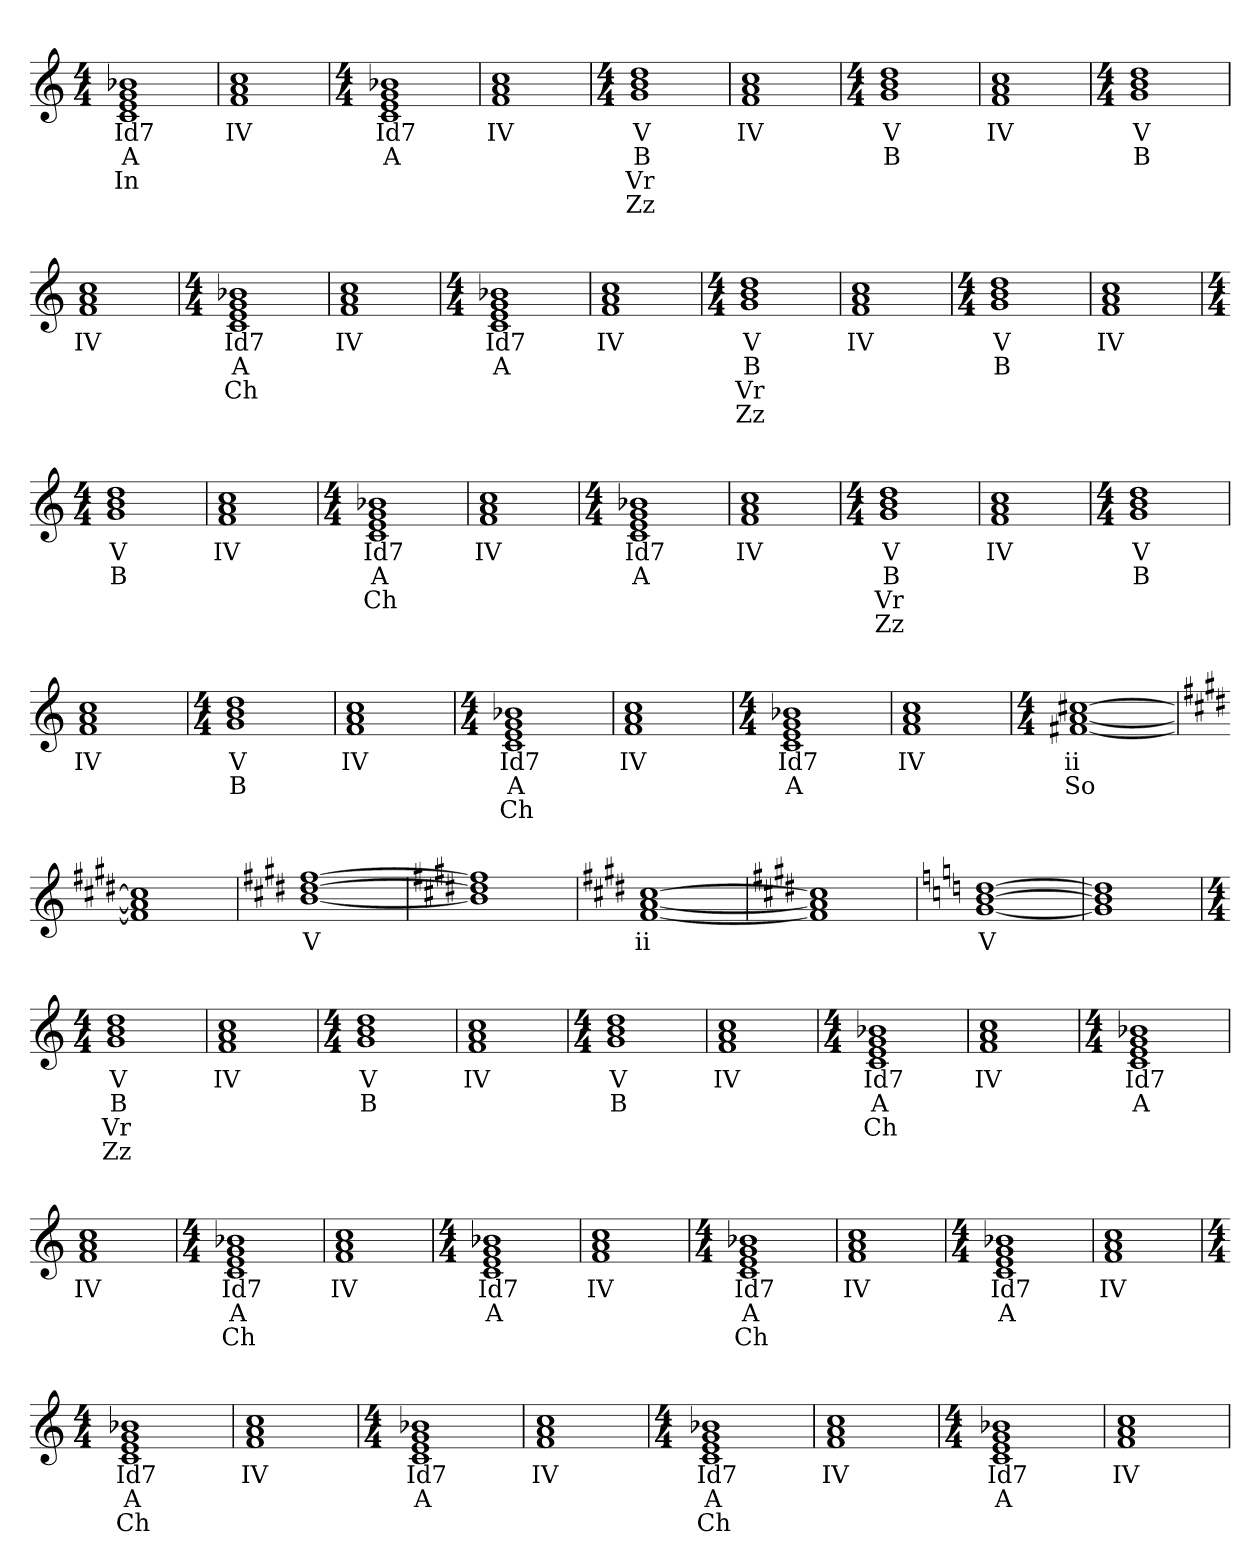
**kern	**text	**text	**text	**text
*part1	*part1	*part1	*part1	*part1
*staff1	*staff1	*staff1	*staff1	*staff1
*k[]	*	*	*	*
*C:	*	*	*	*
*M4/4	*	*	*	*
=	=	=	=	=
1c 1e 1g 1b-X	Id7	A	In	.
=	=	=	=	=
*k[]	*	*	*	*
*C:	*	*	*	*
1f 1a 1cc	IV	.	.	.
=	=	=	=	=
*k[]	*	*	*	*
*C:	*	*	*	*
*M4/4	*	*	*	*
1c 1e 1g 1b-X	Id7	A	.	.
=	=	=	=	=
*k[]	*	*	*	*
*C:	*	*	*	*
1f 1a 1cc	IV	.	.	.
=	=	=	=	=
*k[]	*	*	*	*
*C:	*	*	*	*
*M4/4	*	*	*	*
1g 1b 1dd	V	B	Vr	Zz
=	=	=	=	=
*k[]	*	*	*	*
*C:	*	*	*	*
1f 1a 1cc	IV	.	.	.
=	=	=	=	=
*k[]	*	*	*	*
*C:	*	*	*	*
*M4/4	*	*	*	*
1g 1b 1dd	V	B	.	.
=	=	=	=	=
*k[]	*	*	*	*
*C:	*	*	*	*
1f 1a 1cc	IV	.	.	.
=	=	=	=	=
*k[]	*	*	*	*
*C:	*	*	*	*
*M4/4	*	*	*	*
1g 1b 1dd	V	B	.	.
=	=	=	=	=
*k[]	*	*	*	*
*C:	*	*	*	*
1f 1a 1cc	IV	.	.	.
=	=	=	=	=
*k[]	*	*	*	*
*C:	*	*	*	*
*M4/4	*	*	*	*
1c 1e 1g 1b-X	Id7	A	Ch	.
=	=	=	=	=
*k[]	*	*	*	*
*C:	*	*	*	*
1f 1a 1cc	IV	.	.	.
=	=	=	=	=
*k[]	*	*	*	*
*C:	*	*	*	*
*M4/4	*	*	*	*
1c 1e 1g 1b-X	Id7	A	.	.
=	=	=	=	=
*k[]	*	*	*	*
*C:	*	*	*	*
1f 1a 1cc	IV	.	.	.
=	=	=	=	=
*k[]	*	*	*	*
*C:	*	*	*	*
*M4/4	*	*	*	*
1g 1b 1dd	V	B	Vr	Zz
=	=	=	=	=
*k[]	*	*	*	*
*C:	*	*	*	*
1f 1a 1cc	IV	.	.	.
=	=	=	=	=
*k[]	*	*	*	*
*C:	*	*	*	*
*M4/4	*	*	*	*
1g 1b 1dd	V	B	.	.
=	=	=	=	=
*k[]	*	*	*	*
*C:	*	*	*	*
1f 1a 1cc	IV	.	.	.
=	=	=	=	=
*k[]	*	*	*	*
*C:	*	*	*	*
*M4/4	*	*	*	*
1g 1b 1dd	V	B	.	.
=	=	=	=	=
*k[]	*	*	*	*
*C:	*	*	*	*
1f 1a 1cc	IV	.	.	.
=	=	=	=	=
*k[]	*	*	*	*
*C:	*	*	*	*
*M4/4	*	*	*	*
1c 1e 1g 1b-X	Id7	A	Ch	.
=	=	=	=	=
*k[]	*	*	*	*
*C:	*	*	*	*
1f 1a 1cc	IV	.	.	.
=	=	=	=	=
*k[]	*	*	*	*
*C:	*	*	*	*
*M4/4	*	*	*	*
1c 1e 1g 1b-X	Id7	A	.	.
=	=	=	=	=
*k[]	*	*	*	*
*C:	*	*	*	*
1f 1a 1cc	IV	.	.	.
=	=	=	=	=
*k[]	*	*	*	*
*C:	*	*	*	*
*M4/4	*	*	*	*
1g 1b 1dd	V	B	Vr	Zz
=	=	=	=	=
*k[]	*	*	*	*
*C:	*	*	*	*
1f 1a 1cc	IV	.	.	.
=	=	=	=	=
*k[]	*	*	*	*
*C:	*	*	*	*
*M4/4	*	*	*	*
1g 1b 1dd	V	B	.	.
=	=	=	=	=
*k[]	*	*	*	*
*C:	*	*	*	*
1f 1a 1cc	IV	.	.	.
=	=	=	=	=
*k[]	*	*	*	*
*C:	*	*	*	*
*M4/4	*	*	*	*
1g 1b 1dd	V	B	.	.
=	=	=	=	=
*k[]	*	*	*	*
*C:	*	*	*	*
1f 1a 1cc	IV	.	.	.
=	=	=	=	=
*k[]	*	*	*	*
*C:	*	*	*	*
*M4/4	*	*	*	*
1c 1e 1g 1b-X	Id7	A	Ch	.
=	=	=	=	=
*k[]	*	*	*	*
*C:	*	*	*	*
1f 1a 1cc	IV	.	.	.
=	=	=	=	=
*k[]	*	*	*	*
*C:	*	*	*	*
*M4/4	*	*	*	*
1c 1e 1g 1b-X	Id7	A	.	.
=	=	=	=	=
*k[]	*	*	*	*
*C:	*	*	*	*
1f 1a 1cc	IV	.	.	.
=	=	=	=	=
*k[]	*	*	*	*
*C:	*	*	*	*
*M4/4	*	*	*	*
[1f#X [1a [1cc#X	ii	So	.	.
=	=	=	=	=
*k[f#c#g#d#]	*	*	*	*
*E:	*	*	*	*
1f#] 1a] 1cc#]	.	.	.	.
=	=	=	=	=
*k[f#c#g#d#]	*	*	*	*
*E:	*	*	*	*
[1b [1dd# [1ff#	V	.	.	.
=	=	=	=	=
*k[f#c#g#d#]	*	*	*	*
*E:	*	*	*	*
1b] 1dd#] 1ff#]	.	.	.	.
=	=	=	=	=
*k[f#c#g#d#]	*	*	*	*
*E:	*	*	*	*
[1f# [1a [1cc#	ii	.	.	.
=	=	=	=	=
*k[f#c#g#d#]	*	*	*	*
*E:	*	*	*	*
1f#] 1a] 1cc#]	.	.	.	.
=	=	=	=	=
*k[]	*	*	*	*
*C:	*	*	*	*
[1g [1b [1dd	V	.	.	.
=	=	=	=	=
*k[]	*	*	*	*
*C:	*	*	*	*
1g] 1b] 1dd]	.	.	.	.
=	=	=	=	=
*k[]	*	*	*	*
*C:	*	*	*	*
*M4/4	*	*	*	*
1g 1b 1dd	V	B	Vr	Zz
=	=	=	=	=
*k[]	*	*	*	*
*C:	*	*	*	*
1f 1a 1cc	IV	.	.	.
=	=	=	=	=
*k[]	*	*	*	*
*C:	*	*	*	*
*M4/4	*	*	*	*
1g 1b 1dd	V	B	.	.
=	=	=	=	=
*k[]	*	*	*	*
*C:	*	*	*	*
1f 1a 1cc	IV	.	.	.
=	=	=	=	=
*k[]	*	*	*	*
*C:	*	*	*	*
*M4/4	*	*	*	*
1g 1b 1dd	V	B	.	.
=	=	=	=	=
*k[]	*	*	*	*
*C:	*	*	*	*
1f 1a 1cc	IV	.	.	.
=	=	=	=	=
*k[]	*	*	*	*
*C:	*	*	*	*
*M4/4	*	*	*	*
1c 1e 1g 1b-X	Id7	A	Ch	.
=	=	=	=	=
*k[]	*	*	*	*
*C:	*	*	*	*
1f 1a 1cc	IV	.	.	.
=	=	=	=	=
*k[]	*	*	*	*
*C:	*	*	*	*
*M4/4	*	*	*	*
1c 1e 1g 1b-X	Id7	A	.	.
=	=	=	=	=
*k[]	*	*	*	*
*C:	*	*	*	*
1f 1a 1cc	IV	.	.	.
=	=	=	=	=
*k[]	*	*	*	*
*C:	*	*	*	*
*M4/4	*	*	*	*
1c 1e 1g 1b-X	Id7	A	Ch	.
=	=	=	=	=
*k[]	*	*	*	*
*C:	*	*	*	*
1f 1a 1cc	IV	.	.	.
=	=	=	=	=
*k[]	*	*	*	*
*C:	*	*	*	*
*M4/4	*	*	*	*
1c 1e 1g 1b-X	Id7	A	.	.
=	=	=	=	=
*k[]	*	*	*	*
*C:	*	*	*	*
1f 1a 1cc	IV	.	.	.
=	=	=	=	=
*k[]	*	*	*	*
*C:	*	*	*	*
*M4/4	*	*	*	*
1c 1e 1g 1b-X	Id7	A	Ch	.
=	=	=	=	=
*k[]	*	*	*	*
*C:	*	*	*	*
1f 1a 1cc	IV	.	.	.
=	=	=	=	=
*k[]	*	*	*	*
*C:	*	*	*	*
*M4/4	*	*	*	*
1c 1e 1g 1b-X	Id7	A	.	.
=	=	=	=	=
*k[]	*	*	*	*
*C:	*	*	*	*
1f 1a 1cc	IV	.	.	.
=	=	=	=	=
*k[]	*	*	*	*
*C:	*	*	*	*
*M4/4	*	*	*	*
1c 1e 1g 1b-X	Id7	A	Ch	.
=	=	=	=	=
*k[]	*	*	*	*
*C:	*	*	*	*
1f 1a 1cc	IV	.	.	.
=	=	=	=	=
*k[]	*	*	*	*
*C:	*	*	*	*
*M4/4	*	*	*	*
1c 1e 1g 1b-X	Id7	A	.	.
=	=	=	=	=
*k[]	*	*	*	*
*C:	*	*	*	*
1f 1a 1cc	IV	.	.	.
=	=	=	=	=
*k[]	*	*	*	*
*C:	*	*	*	*
*M4/4	*	*	*	*
1c 1e 1g 1b-X	Id7	A	Ch	.
=	=	=	=	=
*k[]	*	*	*	*
*C:	*	*	*	*
1f 1a 1cc	IV	.	.	.
=	=	=	=	=
*k[]	*	*	*	*
*C:	*	*	*	*
*M4/4	*	*	*	*
1c 1e 1g 1b-X	Id7	A	.	.
=	=	=	=	=
*k[]	*	*	*	*
*C:	*	*	*	*
1f 1a 1cc	IV	.	.	.
=	=	=	=	=
*-	*-	*-	*-	*-
